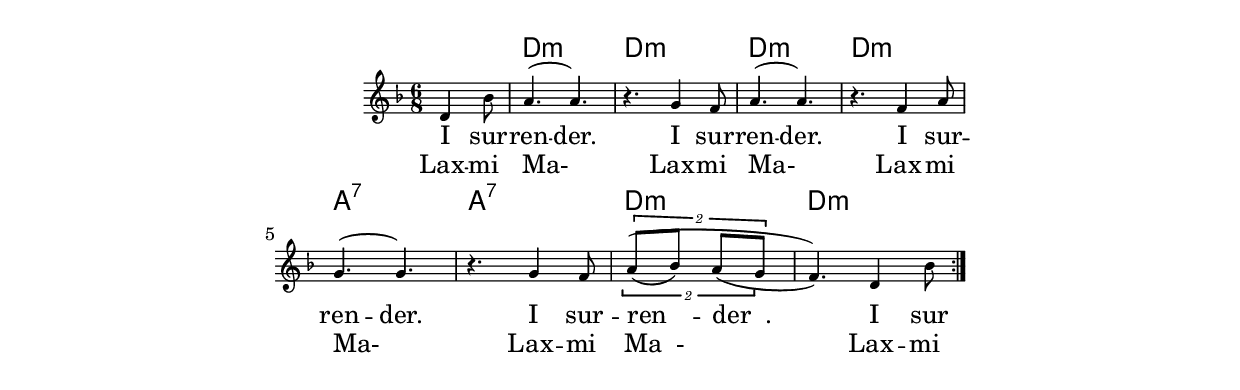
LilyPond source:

\version "2.19.45"
\paper {
	line-width = 4.6\in
}

melody = \relative c' {
  \clef treble
  \key d \minor
  \time 6/8
  \set Score.voltaSpannerDuration = #(ly:make-moment 4/4)
    \repeat volta 2 {
    <<
    \new Voice = "words" {
			\partial 4. d4 bes'8 |	
				a4. a | r g4 f8 | a4. a | r f4 a8 |
				g4. g | r g4 f8 | \times 3/2 { a8( bes) a( g} | f4.) d4 bes'8 |	
		}
    \new Voice = "hidden" {
      \hideNotes {
			 \partial 4. d4 bes'8 |	
				a4.~ a | r g4 f8 | a4.~ a | r f4 a8 |
				g4.~ g | r g4 f8 | \times 3/2 { a8( bes a g} | f4.) d4 bes'8 |	
			}
		}
    >>
  }
}

text =  \lyricmode {
	\set associatedVoice = "words"
	I sur -- ren -- der. I sur -- ren -- der.
	I sur -- ren -- der. I sur -- ren__ -- der__. I sur
}

wordsTwo =  \lyricmode {
	\set associatedVoice = "hidden"
	Lax -- mi Ma-
	Lax -- mi Ma-
	Lax -- mi Ma-
	Lax -- mi Ma__- Lax -- mi
}

harmonies = \chordmode {
	\set noChordSymbol = "" 
	r4.| 
	d2.:m | d:m | d:m | d:m |
	a:7 | a:7 | d:m | d:m |
}

\score {
  <<
    \new ChordNames {
      \set chordChang = ##t
      \harmonies
    }
    \new Staff \with { \magnifyStaff #5/7 } {
    	\new Voice = "one" { \melody }
  	}
    \new Lyrics \lyricsto "words" \text
    \new Lyrics \lyricsto "hidden" \wordsTwo
  >>
  \layout { 
   % #(layout-set-staff-size 14)
   }
  \midi { 
  	\tempo 4 = 125
  }
}